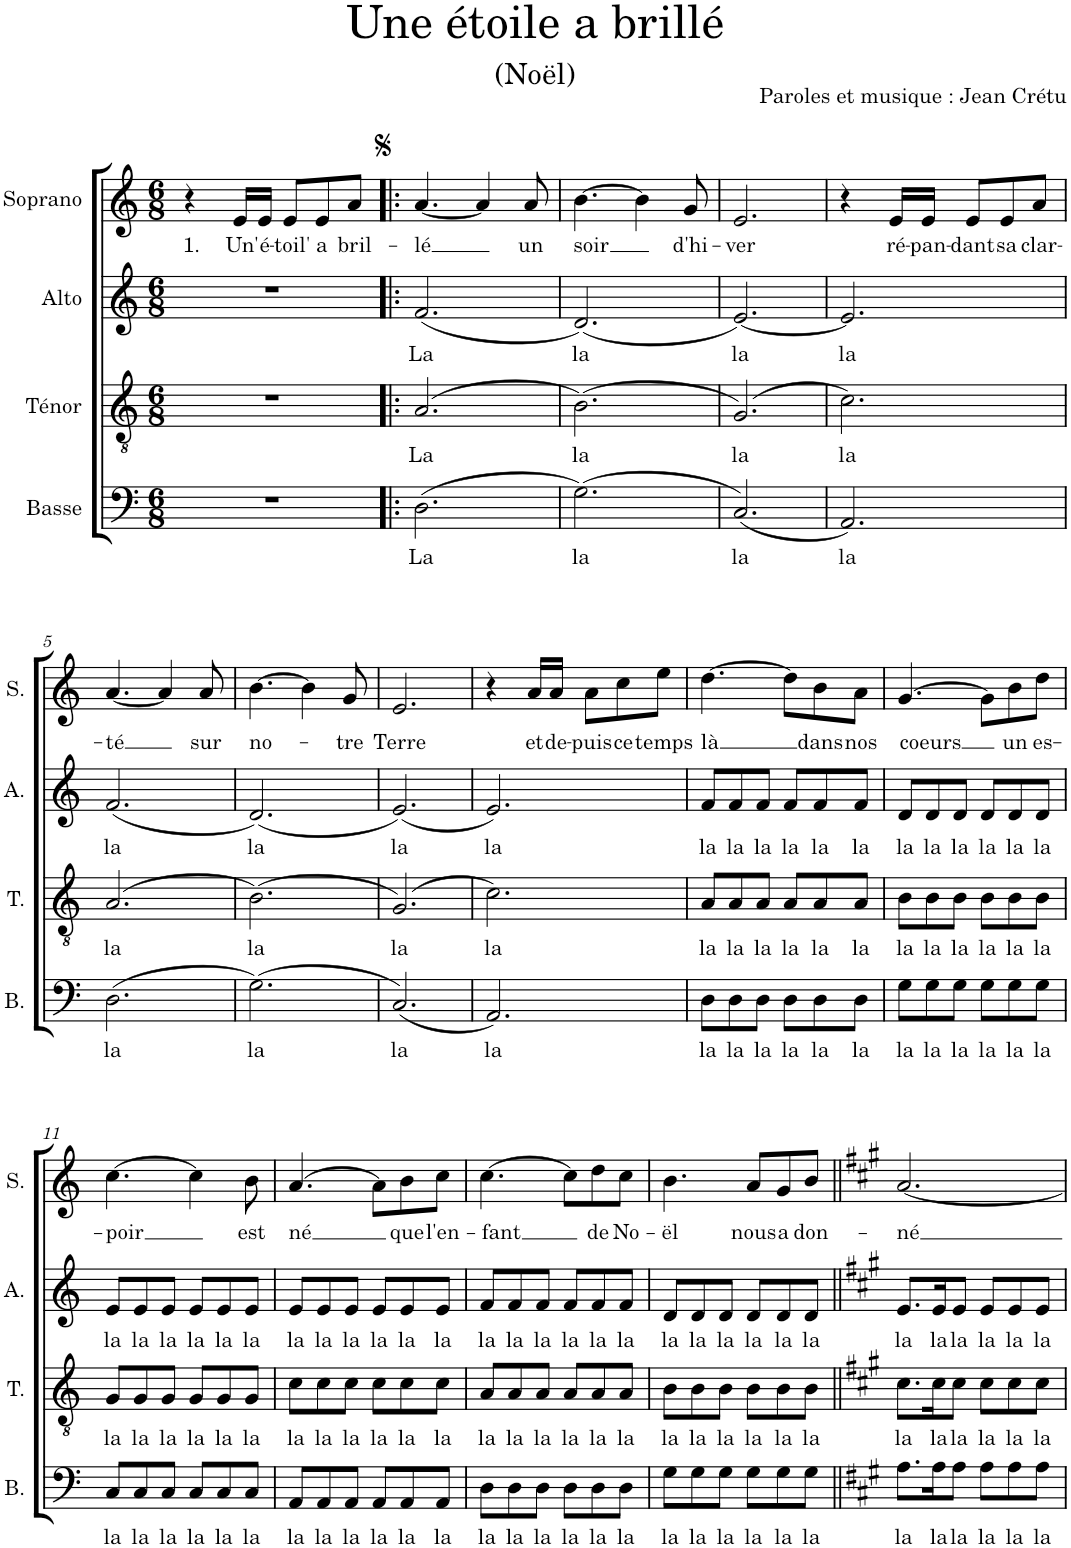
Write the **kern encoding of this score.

**kern	**text	**kern	**text	**kern	**text	**kern	**text
*part4	*part4	*part3	*part3	*part2	*part2	*part1	*part1
*staff4	*staff4	*staff3	*staff3	*staff2	*staff2	*staff1	*staff1
*I"Basse	*	*I"Ténor	*	*I"Alto	*	*I"Soprano	*
*I'B.	*	*I'T.	*	*I'A.	*	*I'S.	*
*clefF4	*	*clefGv2	*	*clefG2	*	*clefG2	*
*k[]	*	*k[]	*	*k[]	*	*k[]	*
*M6/8	*	*M6/8	*	*M6/8	*	*M6/8	*
=	=	=	=	=	=	=	=
!	!	!	!	!	!	!	!LO:LY:b
2.r	.	2.r	.	2.r	.	4r	1.
!	!	!	!	!	!	!	!LO:LY:b
.	.	.	.	.	.	16e/LL	Un'
!	!	!	!	!	!	!	!LO:LY:b
.	.	.	.	.	.	16e/JJ	é-
!	!	!	!	!	!	!	!LO:LY:b
.	.	.	.	.	.	8e/L	-toil'
!	!	!	!	!	!	!	!LO:LY:b
.	.	.	.	.	.	8e/	a
!	!	!	!	!	!	!	!LO:LY:b
.	.	.	.	.	.	8a/J	bril-
=1!|:	=1!|:	=1!|:	=1!|:	=1!|:	=1!|:	=1!|:	=1!|:
!	!LO:LY:b	!	!LO:LY:b	!	!LO:LY:b	!	!LO:LY:b
(2.D\	La	(2.A/	La	(2.f/	La	[4.a/	-lé
.	.	.	.	.	.	4a/]	.
!	!	!	!	!	!	!	!LO:LY:b
.	.	.	.	.	.	8a/	un
=2	=2	=2	=2	=2	=2	=2	=2
!	!LO:LY:b	!	!LO:LY:b	!	!LO:LY:b	!	!LO:LY:b
(2.G\)	la	(2.B\)	la	(2.d/)	la	[4.b\	soir
.	.	.	.	.	.	4b\]	.
!	!	!	!	!	!	!	!LO:LY:b
.	.	.	.	.	.	8g/	d'hi-
=3	=3	=3	=3	=3	=3	=3	=3
!	!LO:LY:b	!	!LO:LY:b	!	!LO:LY:b	!	!LO:LY:b
(2.C/)	la	(2.G/)	la	[2.e/)	la	2.e/	-ver
=4	=4	=4	=4	=4	=4	=4	=4
!	!LO:LY:b	!	!LO:LY:b	!	!LO:LY:b	!	!
2.AA/)	la	2.c\)	la	2.e/]	la	4r	.
!	!	!	!	!	!	!	!LO:LY:b
.	.	.	.	.	.	16e/LL	ré-
!	!	!	!	!	!	!	!LO:LY:b
.	.	.	.	.	.	16e/JJ	-pan-
!	!	!	!	!	!	!	!LO:LY:b
.	.	.	.	.	.	8e/L	-dant
!	!	!	!	!	!	!	!LO:LY:b
.	.	.	.	.	.	8e/	sa
!	!	!	!	!	!	!	!LO:LY:b
.	.	.	.	.	.	8a/J	clar-
!!LO:LB:g=z
=5	=5	=5	=5	=5	=5	=5	=5
!	!LO:LY:b	!	!LO:LY:b	!	!LO:LY:b	!	!LO:LY:b
(2.D\	la	(2.A/	la	(2.f/	la	[4.a/	-té
.	.	.	.	.	.	4a/]	.
!	!	!	!	!	!	!	!LO:LY:b
.	.	.	.	.	.	8a/	sur
=6	=6	=6	=6	=6	=6	=6	=6
!	!LO:LY:b	!	!LO:LY:b	!	!LO:LY:b	!	!LO:LY:b
(2.G\)	la	(2.B\)	la	(2.d/)	la	[4.b\	no-
.	.	.	.	.	.	4b\]	.
!	!	!	!	!	!	!	!LO:LY:b
.	.	.	.	.	.	8g/	-tre
=7	=7	=7	=7	=7	=7	=7	=7
!	!LO:LY:b	!	!LO:LY:b	!	!LO:LY:b	!	!LO:LY:b
(2.C/)	la	(2.G/)	la	(2.e/)	la	2.e/	Terre
=8	=8	=8	=8	=8	=8	=8	=8
!	!LO:LY:b	!	!LO:LY:b	!	!LO:LY:b	!	!
2.AA/)	la	2.c\)	la	2.e/)	la	4r	.
!	!	!	!	!	!	!	!LO:LY:b
.	.	.	.	.	.	16a/LL	et
!	!	!	!	!	!	!	!LO:LY:b
.	.	.	.	.	.	16a/JJ	de-
!	!	!	!	!	!	!	!LO:LY:b
.	.	.	.	.	.	8a\L	-puis
!	!	!	!	!	!	!	!LO:LY:b
.	.	.	.	.	.	8cc\	ce
!	!	!	!	!	!	!	!LO:LY:b
.	.	.	.	.	.	8ee\J	temps
=9	=9	=9	=9	=9	=9	=9	=9
!	!LO:LY:b	!	!LO:LY:b	!	!LO:LY:b	!	!LO:LY:b
8D\L	la	8A/L	la	8f/L	la	[4.dd\	là
!	!LO:LY:b	!	!LO:LY:b	!	!LO:LY:b	!	!
8D\	la	8A/	la	8f/	la	.	.
!	!LO:LY:b	!	!LO:LY:b	!	!LO:LY:b	!	!
8D\J	la	8A/J	la	8f/J	la	.	.
!	!LO:LY:b	!	!LO:LY:b	!	!LO:LY:b	!	!
8D\L	la	8A/L	la	8f/L	la	8dd\L]	.
!	!LO:LY:b	!	!LO:LY:b	!	!LO:LY:b	!	!LO:LY:b
8D\	la	8A/	la	8f/	la	8b\	dans
!	!LO:LY:b	!	!LO:LY:b	!	!LO:LY:b	!	!LO:LY:b
8D\J	la	8A/J	la	8f/J	la	8a\J	nos
=10	=10	=10	=10	=10	=10	=10	=10
!	!LO:LY:b	!	!LO:LY:b	!	!LO:LY:b	!	!LO:LY:b
8G\L	la	8B\L	la	8d/L	la	[4.g/	coeurs
!	!LO:LY:b	!	!LO:LY:b	!	!LO:LY:b	!	!
8G\	la	8B\	la	8d/	la	.	.
!	!LO:LY:b	!	!LO:LY:b	!	!LO:LY:b	!	!
8G\J	la	8B\J	la	8d/J	la	.	.
!	!LO:LY:b	!	!LO:LY:b	!	!LO:LY:b	!	!
8G\L	la	8B\L	la	8d/L	la	8g\L]	.
!	!LO:LY:b	!	!LO:LY:b	!	!LO:LY:b	!	!LO:LY:b
8G\	la	8B\	la	8d/	la	8b\	un
!	!LO:LY:b	!	!LO:LY:b	!	!LO:LY:b	!	!LO:LY:b
8G\J	la	8B\J	la	8d/J	la	8dd\J	es-
!!LO:LB:g=z
=11	=11	=11	=11	=11	=11	=11	=11
!	!LO:LY:b	!	!LO:LY:b	!	!LO:LY:b	!	!LO:LY:b
8C/L	la	8G/L	la	8e/L	la	[4.cc\	-poir
!	!LO:LY:b	!	!LO:LY:b	!	!LO:LY:b	!	!
8C/	la	8G/	la	8e/	la	.	.
!	!LO:LY:b	!	!LO:LY:b	!	!LO:LY:b	!	!
8C/J	la	8G/J	la	8e/J	la	.	.
!	!LO:LY:b	!	!LO:LY:b	!	!LO:LY:b	!	!
8C/L	la	8G/L	la	8e/L	la	4cc\]	.
!	!LO:LY:b	!	!LO:LY:b	!	!LO:LY:b	!	!
8C/	la	8G/	la	8e/	la	.	.
!	!LO:LY:b	!	!LO:LY:b	!	!LO:LY:b	!	!LO:LY:b
8C/J	la	8G/J	la	8e/J	la	8b\	est
=12	=12	=12	=12	=12	=12	=12	=12
!	!LO:LY:b	!	!LO:LY:b	!	!LO:LY:b	!	!LO:LY:b
8AA/L	la	8c\L	la	8e/L	la	[4.a/	né
!	!LO:LY:b	!	!LO:LY:b	!	!LO:LY:b	!	!
8AA/	la	8c\	la	8e/	la	.	.
!	!LO:LY:b	!	!LO:LY:b	!	!LO:LY:b	!	!
8AA/J	la	8c\J	la	8e/J	la	.	.
!	!LO:LY:b	!	!LO:LY:b	!	!LO:LY:b	!	!
8AA/L	la	8c\L	la	8e/L	la	8a\L]	.
!	!LO:LY:b	!	!LO:LY:b	!	!LO:LY:b	!	!LO:LY:b
8AA/	la	8c\	la	8e/	la	8b\	que
!	!LO:LY:b	!	!LO:LY:b	!	!LO:LY:b	!	!LO:LY:b
8AA/J	la	8c\J	la	8e/J	la	8cc\J	l'en-
=13	=13	=13	=13	=13	=13	=13	=13
!	!LO:LY:b	!	!LO:LY:b	!	!LO:LY:b	!	!LO:LY:b
8D\L	la	8A/L	la	8f/L	la	[4.cc\	-fant
!	!LO:LY:b	!	!LO:LY:b	!	!LO:LY:b	!	!
8D\	la	8A/	la	8f/	la	.	.
!	!LO:LY:b	!	!LO:LY:b	!	!LO:LY:b	!	!
8D\J	la	8A/J	la	8f/J	la	.	.
!	!LO:LY:b	!	!LO:LY:b	!	!LO:LY:b	!	!
8D\L	la	8A/L	la	8f/L	la	8cc\L]	.
!	!LO:LY:b	!	!LO:LY:b	!	!LO:LY:b	!	!LO:LY:b
8D\	la	8A/	la	8f/	la	8dd\	de
!	!LO:LY:b	!	!LO:LY:b	!	!LO:LY:b	!	!LO:LY:b
8D\J	la	8A/J	la	8f/J	la	8cc\J	No-
=14	=14	=14	=14	=14	=14	=14	=14
!	!LO:LY:b	!	!LO:LY:b	!	!LO:LY:b	!	!LO:LY:b
8G\L	la	8B\L	la	8d/L	la	4.b\	-ël
!	!LO:LY:b	!	!LO:LY:b	!	!LO:LY:b	!	!
8G\	la	8B\	la	8d/	la	.	.
!	!LO:LY:b	!	!LO:LY:b	!	!LO:LY:b	!	!
8G\J	la	8B\J	la	8d/J	la	.	.
!	!LO:LY:b	!	!LO:LY:b	!	!LO:LY:b	!	!LO:LY:b
8G\L	la	8B\L	la	8d/L	la	8a/L	nous
!	!LO:LY:b	!	!LO:LY:b	!	!LO:LY:b	!	!LO:LY:b
8G\	la	8B\	la	8d/	la	8g/	a
!	!LO:LY:b	!	!LO:LY:b	!	!LO:LY:b	!	!LO:LY:b
8G\J	la	8B\J	la	8d/J	la	8b/J	don-
=15||	=15||	=15||	=15||	=15||	=15||	=15||	=15||
*k[f#c#g#]	*	*k[f#c#g#]	*	*k[f#c#g#]	*	*k[f#c#g#]	*
!	!LO:LY:b	!	!LO:LY:b	!	!LO:LY:b	!	!LO:LY:b
8.A\L	la	8.c#\L	la	8.e/L	la	[2.a/	-né
!	!LO:LY:b	!	!LO:LY:b	!	!LO:LY:b	!	!
16A\K	la	16c#\K	la	16e/K	la	.	.
!	!LO:LY:b	!	!LO:LY:b	!	!LO:LY:b	!	!
8A\J	la	8c#\J	la	8e/J	la	.	.
!	!LO:LY:b	!	!LO:LY:b	!	!LO:LY:b	!	!
8A\L	la	8c#\L	la	8e/L	la	.	.
!	!LO:LY:b	!	!LO:LY:b	!	!LO:LY:b	!	!
8A\	la	8c#\	la	8e/	la	.	.
!	!LO:LY:b	!	!LO:LY:b	!	!LO:LY:b	!	!
8A\J	la	8c#\J	la	8e/J	la	.	.
=	=	=	=	=	=	=	=
*-	*-	*-	*-	*-	*-	*-	*-
